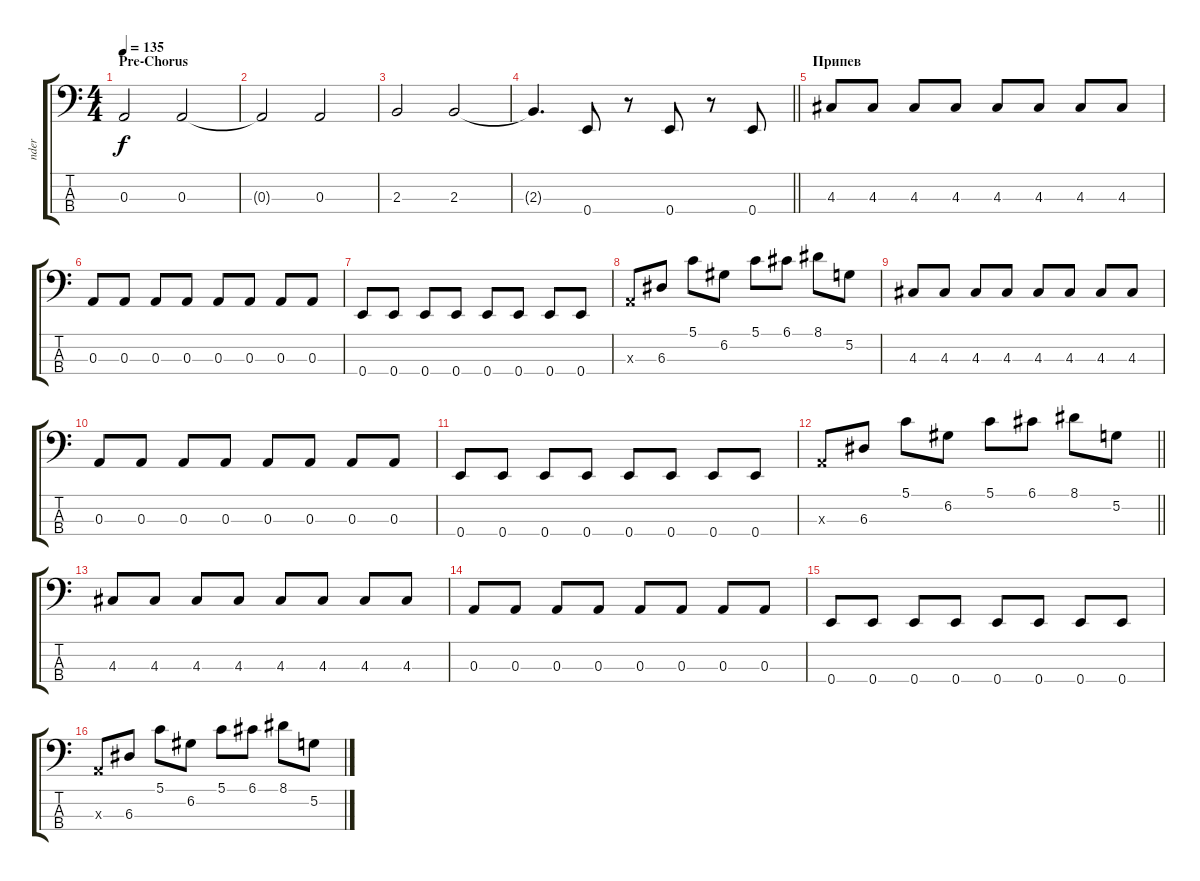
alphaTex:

\track ("nder" "nder") {instrument slapbass2}
\staff {score tabs}
\tuning (G2 D2 A1 E1) {hide}
\ts (4 4)
\section ("" "Pre-Chorus")
\tempo 135
\clef f4
\ks c
0.3.2{dy f} 0.3.2 |
0.3{t}.2 0.3.2 |
2.3.2 2.3.2 |
\barLineRight lightlight
2.3{t}.4{d} 0.4.8 r.8 0.4.8 r.8 0.4.8 |
\section ("" "Припев")
4.3.8 4.3.8 4.3.8 4.3.8 4.3.8 4.3.8 4.3.8 4.3.8 |
0.3.8 0.3.8 0.3.8 0.3.8 0.3.8 0.3.8 0.3.8 0.3.8 |
0.4.8 0.4.8 0.4.8 0.4.8 0.4.8 0.4.8 0.4.8 0.4.8 |
0.3{x}.8 6.3.8 5.1.8 6.2.8 5.1.8 6.1.8 8.1.8 5.2.8 |
4.3.8 4.3.8 4.3.8 4.3.8 4.3.8 4.3.8 4.3.8 4.3.8 |
0.3.8 0.3.8 0.3.8 0.3.8 0.3.8 0.3.8 0.3.8 0.3.8 |
0.4.8 0.4.8 0.4.8 0.4.8 0.4.8 0.4.8 0.4.8 0.4.8 |
\barLineRight lightlight
0.3{x}.8 6.3.8 5.1.8 6.2.8 5.1.8 6.1.8 8.1.8 5.2.8 |
4.3.8 4.3.8 4.3.8 4.3.8 4.3.8 4.3.8 4.3.8 4.3.8 |
0.3.8 0.3.8 0.3.8 0.3.8 0.3.8 0.3.8 0.3.8 0.3.8 |
0.4.8 0.4.8 0.4.8 0.4.8 0.4.8 0.4.8 0.4.8 0.4.8 |
0.3{x}.8 6.3.8 5.1.8 6.2.8 5.1.8 6.1.8 8.1.8 5.2.8
